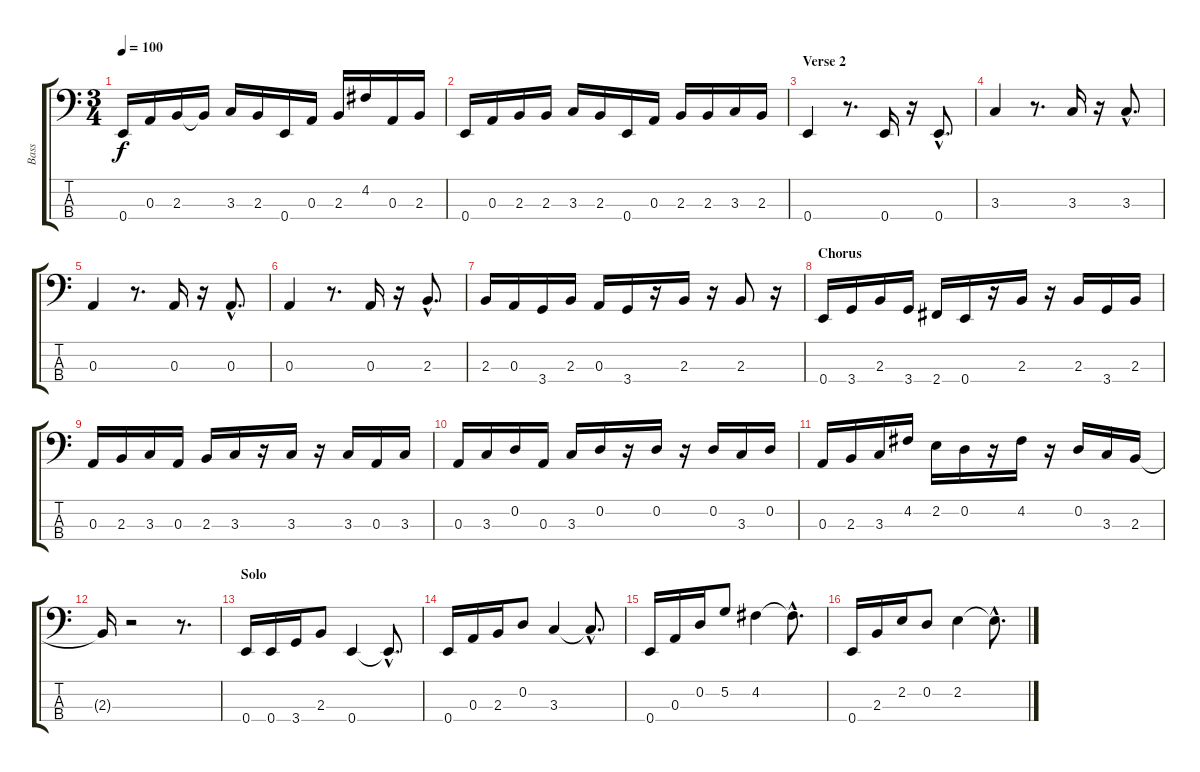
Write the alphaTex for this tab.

\track ("Bass" "Bass") {instrument electricbasspick}
\staff {score tabs}
\tuning (G2 D2 A1 E1) {hide}
\ts (3 4)
\tempo 100
\clef f4
\ks c
0.4.16{dy f} 0.3.16 2.3.16 2.3{t}.16 3.3.16 2.3.16 0.4.16 0.3.16 2.3.16 4.2.16 0.3.16 2.3.16 |
0.4.16 0.3.16 2.3.16 2.3.16 3.3.16 2.3.16 0.4.16 0.3.16 2.3.16 2.3.16 3.3.16 2.3.16 |
\section ("" "Verse 2")
0.4.4 r.8{d} 0.4.16 r.16 0.4{hac}.8{d} |
3.3.4 r.8{d} 3.3.16 r.16 3.3{hac}.8{d} |
0.3.4 r.8{d} 0.3.16 r.16 0.3{hac}.8{d} |
0.3.4 r.8{d} 0.3.16 r.16 2.3{hac}.8{d} |
2.3.16 0.3.16 3.4.16 2.3.16 0.3.16 3.4.16 r.16 2.3.16 r.16 2.3.8 r.16 |
\section ("" "Chorus")
0.4.16 3.4.16 2.3.16 3.4.16 2.4.16 0.4.16 r.16 2.3.16 r.16 2.3.16 3.4.16 2.3.16 |
0.3.16 2.3.16 3.3.16 0.3.16 2.3.16 3.3.16 r.16 3.3.16 r.16 3.3.16 0.3.16 3.3.16 |
0.3.16 3.3.16 0.2.16 0.3.16 3.3.16 0.2.16 r.16 0.2.16 r.16 0.2.16 3.3.16 0.2.16 |
0.3.16 2.3.16 3.3.16 4.2.16 2.2.16 0.2.16 r.16 4.2.16 r.16 0.2.16 3.3.16 2.3.16 |
2.3{t}.16 r.2 r.8{d} |
\section ("" "Solo")
0.4.16 0.4.16 3.4.16 2.3.8 0.4.4 0.4{hac t}.8{d} |
0.4.16 0.3.16 2.3.16 0.2.8 3.3.4 3.3{hac t}.8{d} |
0.4.16 0.3.16 0.2.16 5.2.8 4.2.4 4.2{hac t}.8{d} |
0.4.16 2.3.16 2.2.16 0.2.8 2.2.4 2.2{hac t}.8{d}
